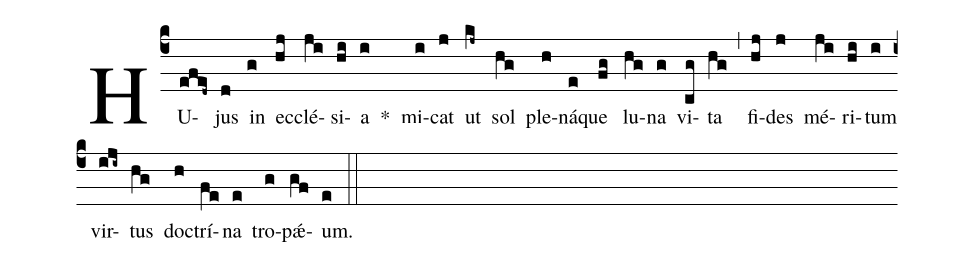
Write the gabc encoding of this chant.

%%
%iii-b
(c4)
HU(efed~)jus(d) in(g) ec(hj)clé(ji)si(hi)a(i) *()
mi(i)cat(j) ut(kj~) sol(hg) ple(h)ná(e)que(fg) lu(hg)na(g) vi(cg)ta(hg) (,)
fi(hj)des(j) mé(ji)ri(hi)tum(i) vir(iji~)tus(hg) doc(h)trí(fe)na(e) tro(g)pǽ(gf)um.(e) (::)
